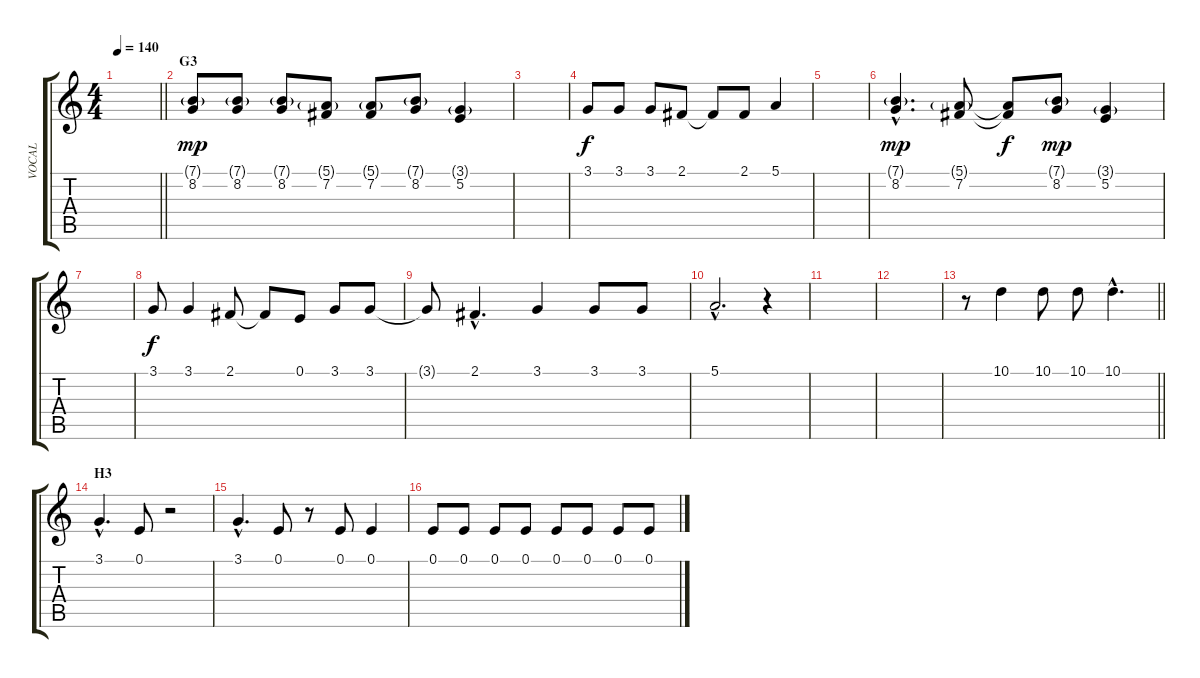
\track ("VOCAL" "VOCAL") {instrument oboe}
\staff {score tabs}
\tuning (E4 B3 G3 D3 A2 E2) {hide}
\ts (4 4)
\tempo 140
\clef g2
\barLineRight lightlight
\ks c
|
\section ("" "G3")
(7.1{g} 8.2).8{dy mp} (7.1{g} 8.2).8 (7.1{g} 8.2).8 (5.1{g} 7.2).8 (5.1{g} 7.2).8 (7.1{g} 8.2).8 (3.1{g} 5.2).4 |
|
3.1.8{dy f} 3.1.8 3.1.8 2.1.8 2.1{t}.8 2.1.8 5.1.4 |
|
(7.1{g hac} 8.2{hac}).4{d dy mp} (5.1{g} 7.2).8 (5.1{t} 7.2{t}).8{dy f} (7.1{g} 8.2).8{dy mp} (3.1{g} 5.2).4 |
|
3.1.8{dy f} 3.1.4 2.1.8 2.1{t}.8 0.1.8 3.1.8 3.1.8 |
3.1{t}.8 2.1{hac}.4{d} 3.1.4 3.1.8 3.1.8 |
5.1{hac}.2{d} r.4 |
|
|
\barLineRight lightlight
r.8 10.1.4 10.1.8 10.1.8 10.1{hac}.4{d} |
\section ("" "H3")
3.1{hac}.4{d} 0.1.8 r.2 |
3.1{hac}.4{d} 0.1.8 r.8 0.1.8 0.1.4 |
0.1.8 0.1.8 0.1.8 0.1.8 0.1.8 0.1.8 0.1.8 0.1.8
